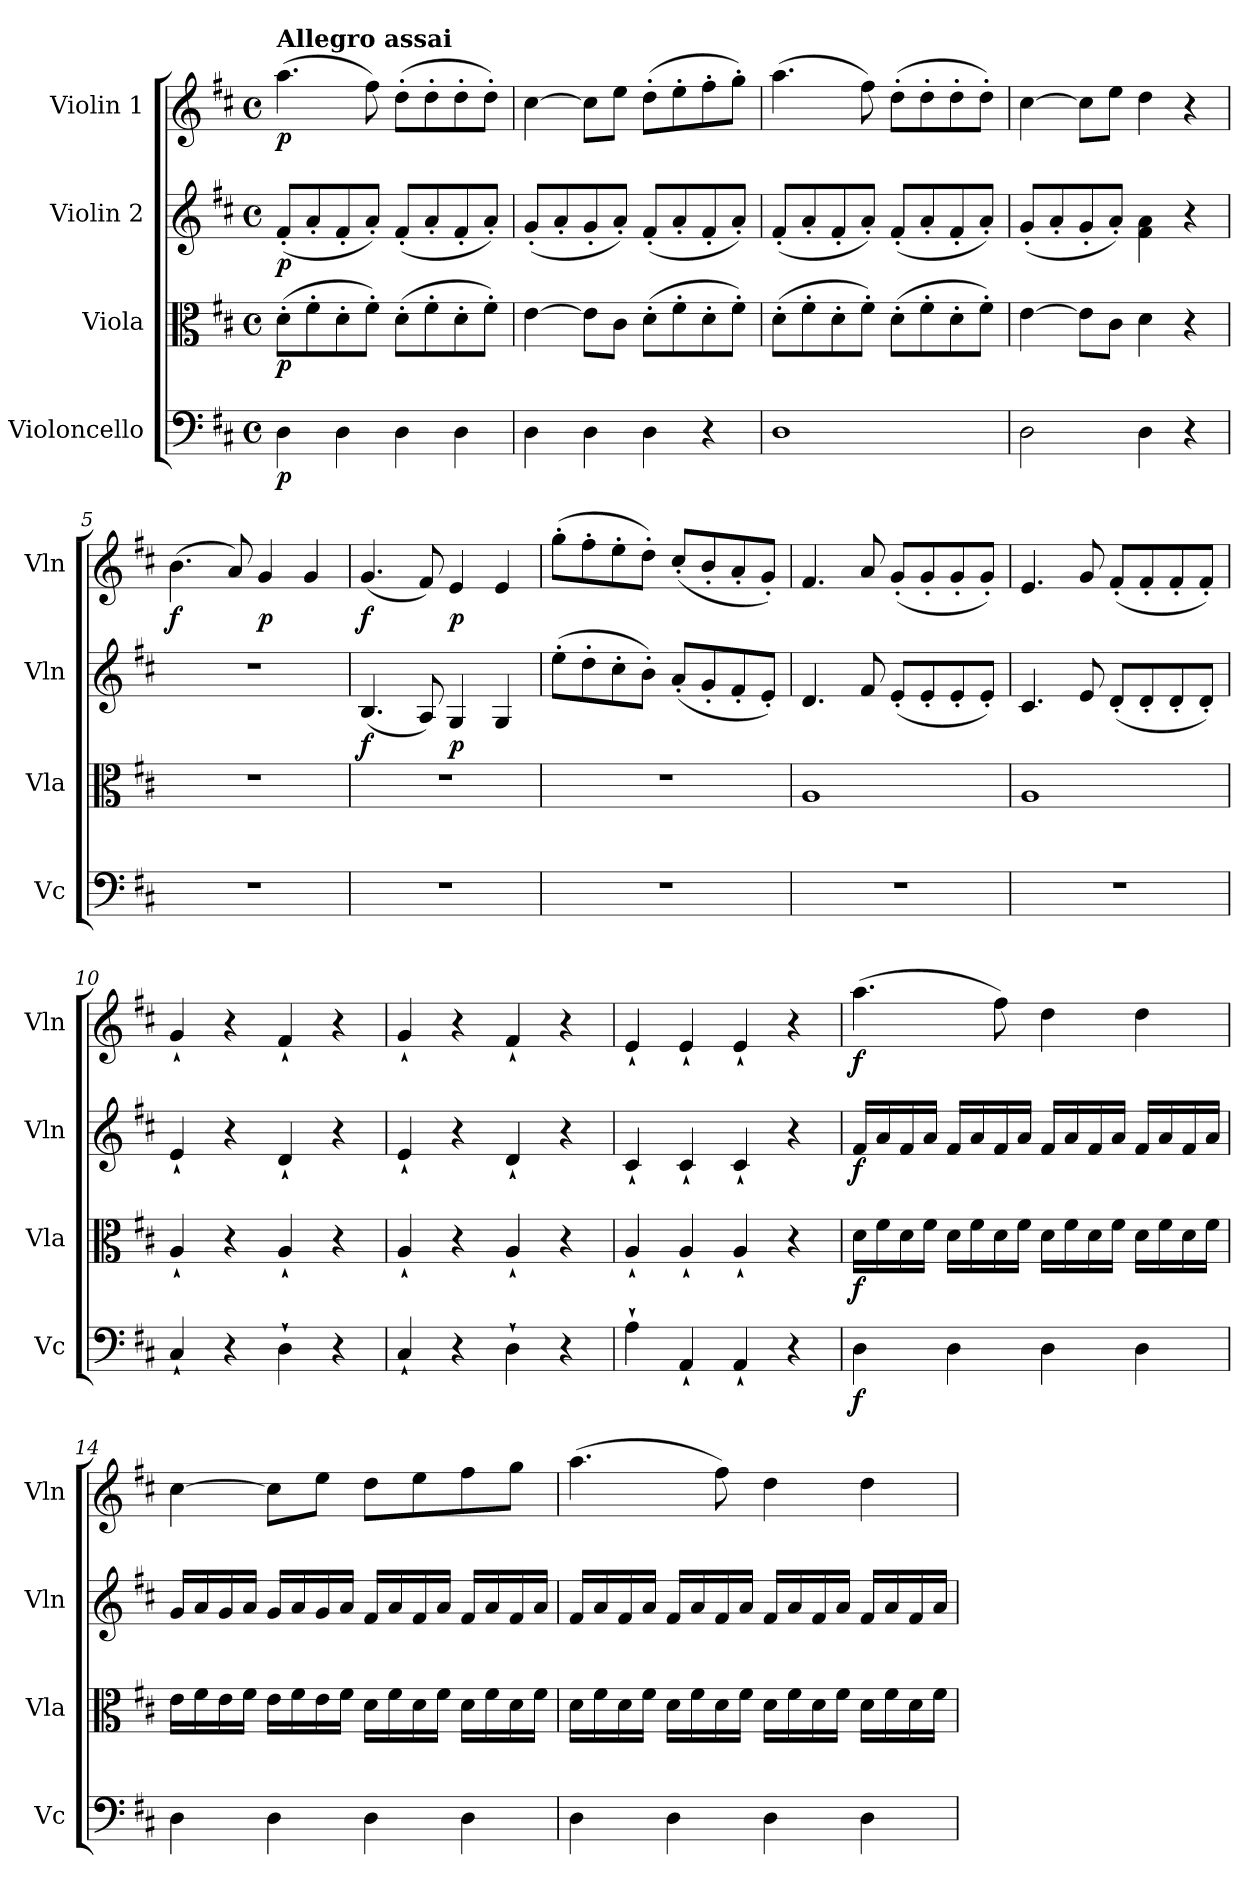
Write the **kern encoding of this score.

**kern	**dynam	**kern	**dynam	**kern	**dynam	**kern	**dynam
*part4	*part4	*part3	*part3	*part2	*part2	*part1	*part1
*staff4	*staff4	*staff3	*staff3	*staff2	*staff2	*staff1	*staff1
*I"Violoncello	*	*I"Viola	*	*I"Violin 2	*	*I"Violin 1	*
*I'Vc	*	*I'Vla	*	*I'Vln	*	*I'Vln	*
*clefF4	*	*clefC3	*	*clefG2	*	*clefG2	*
*k[f#c#]	*	*k[f#c#]	*	*k[f#c#]	*	*k[f#c#]	*
*M4/4	*	*M4/4	*	*M4/4	*	*M4/4	*
*met(c)	*	*met(c)	*	*met(c)	*	*met(c)	*
=1	=1	=1	=1	=1	=1	=1	=1
!	!	!	!	!	!	!LO:TX:a:B:t=Allegro assai	!
!	!LO:DY:b	!	!LO:DY:b	!	!LO:DY:b	!	!LO:DY:b
4D\	p	(>8d'\L	p	(<8f#'/L	p	(>4.aa\	p
.	.	8f#'\	.	8a'/	.	.	.
4D\	.	8d'\	.	8f#'/	.	.	.
.	.	8f#'\J)	.	8a'/J)	.	8ff#\)	.
4D\	.	(>8d'\L	.	(<8f#'/L	.	(>8dd'\L	.
.	.	8f#'\	.	8a'/	.	8dd'\	.
4D\	.	8d'\	.	8f#'/	.	8dd'\	.
.	.	8f#'\J)	.	8a'/J)	.	8dd'\J)	.
=2	=2	=2	=2	=2	=2	=2	=2
4D\	.	[4e\	.	(<8g'/L	.	[4cc#\	.
.	.	.	.	8a'/	.	.	.
4D\	.	8e\L]	.	8g'/	.	8cc#\L]	.
.	.	8c#\J	.	8a'/J)	.	8ee\J	.
4D\	.	(>8d'\L	.	(<8f#'/L	.	(>8dd'\L	.
.	.	8f#'\	.	8a'/	.	8ee'\	.
4r	.	8d'\	.	8f#'/	.	8ff#'\	.
.	.	8f#'\J)	.	8a'/J)	.	8gg'\J)	.
=3	=3	=3	=3	=3	=3	=3	=3
1D	.	(>8d'\L	.	(<8f#'/L	.	(>4.aa\	.
.	.	8f#'\	.	8a'/	.	.	.
.	.	8d'\	.	8f#'/	.	.	.
.	.	8f#'\J)	.	8a'/J)	.	8ff#\)	.
.	.	(>8d'\L	.	(<8f#'/L	.	(>8dd'\L	.
.	.	8f#'\	.	8a'/	.	8dd'\	.
.	.	8d'\	.	8f#'/	.	8dd'\	.
.	.	8f#'\J)	.	8a'/J)	.	8dd'\J)	.
=4	=4	=4	=4	=4	=4	=4	=4
2D\	.	[4e\	.	(<8g'/L	.	[4cc#\	.
.	.	.	.	8a'/	.	.	.
.	.	8e\L]	.	8g'/	.	8cc#\L]	.
.	.	8c#\J	.	8a'/J)	.	8ee\J	.
4D\	.	4d\	.	4f#\ 4a\	.	4dd\	.
4r	.	4r	.	4r	.	4r	.
=5	=5	=5	=5	=5	=5	=5	=5
!	!	!	!	!	!	!	!LO:DY:b
1r	.	1r	.	1r	.	(>4.b\	f
.	.	.	.	.	.	8a/)	.
!	!	!	!	!	!	!	!LO:DY:b
.	.	.	.	.	.	4g/	p
.	.	.	.	.	.	4g/	.
=6	=6	=6	=6	=6	=6	=6	=6
!	!	!	!	!	!LO:DY:b	!	!LO:DY:b
1r	.	1r	.	(<4.B/	f	(<4.g/	f
.	.	.	.	8A/)	.	8f#/)	.
!	!	!	!	!	!LO:DY:b	!	!LO:DY:b
.	.	.	.	4G/	p	4e/	p
.	.	.	.	4G/	.	4e/	.
!!LO:LB:g=z
=7	=7	=7	=7	=7	=7	=7	=7
1r	.	1r	.	(>8ee'\L	.	(>8gg'\L	.
.	.	.	.	8dd'\	.	8ff#'\	.
.	.	.	.	8cc#'\	.	8ee'\	.
.	.	.	.	8b'\J)	.	8dd'\J)	.
.	.	.	.	(<8a'/L	.	(<8cc#'/L	.
.	.	.	.	8g'/	.	8b'/	.
.	.	.	.	8f#'/	.	8a'/	.
.	.	.	.	8e'/J)	.	8g'/J)	.
=8	=8	=8	=8	=8	=8	=8	=8
1r	.	1A	.	4.d/	.	4.f#/	.
.	.	.	.	8f#/	.	8a/	.
.	.	.	.	(<8e'/L	.	(<8g'/L	.
.	.	.	.	8e'/	.	8g'/	.
.	.	.	.	8e'/	.	8g'/	.
.	.	.	.	8e'/J)	.	8g'/J)	.
=9	=9	=9	=9	=9	=9	=9	=9
1r	.	1A	.	4.c#/	.	4.e/	.
.	.	.	.	8e/	.	8g/	.
.	.	.	.	(<8d'/L	.	(<8f#'/L	.
.	.	.	.	8d'/	.	8f#'/	.
.	.	.	.	8d'/	.	8f#'/	.
.	.	.	.	8d'/J)	.	8f#'/J)	.
=10	=10	=10	=10	=10	=10	=10	=10
4C#`/	.	4A`/	.	4e`/	.	4g`/	.
4r	.	4r	.	4r	.	4r	.
4D`\	.	4A`/	.	4d`/	.	4f#`/	.
4r	.	4r	.	4r	.	4r	.
=11	=11	=11	=11	=11	=11	=11	=11
4C#`/	.	4A`/	.	4e`/	.	4g`/	.
4r	.	4r	.	4r	.	4r	.
4D`\	.	4A`/	.	4d`/	.	4f#`/	.
4r	.	4r	.	4r	.	4r	.
=12	=12	=12	=12	=12	=12	=12	=12
4A`\	.	4A`/	.	4c#`/	.	4e`/	.
4AA`/	.	4A`/	.	4c#`/	.	4e`/	.
4AA`/	.	4A`/	.	4c#`/	.	4e`/	.
4r	.	4r	.	4r	.	4r	.
=13	=13	=13	=13	=13	=13	=13	=13
!	!LO:DY:b	!	!LO:DY:b	!	!LO:DY:b	!	!LO:DY:b
4D\	f	16d\LL	f	16f#/LL	f	(>4.aa\	f
.	.	16f#\	.	16a/	.	.	.
.	.	16d\	.	16f#/	.	.	.
.	.	16f#\JJ	.	16a/JJ	.	.	.
4D\	.	16d\LL	.	16f#/LL	.	.	.
.	.	16f#\	.	16a/	.	.	.
.	.	16d\	.	16f#/	.	8ff#\)	.
.	.	16f#\JJ	.	16a/JJ	.	.	.
4D\	.	16d\LL	.	16f#/LL	.	4dd\	.
.	.	16f#\	.	16a/	.	.	.
.	.	16d\	.	16f#/	.	.	.
.	.	16f#\JJ	.	16a/JJ	.	.	.
4D\	.	16d\LL	.	16f#/LL	.	4dd\	.
.	.	16f#\	.	16a/	.	.	.
.	.	16d\	.	16f#/	.	.	.
.	.	16f#\JJ	.	16a/JJ	.	.	.
!!LO:LB:g=z
=14	=14	=14	=14	=14	=14	=14	=14
4D\	.	16e\LL	.	16g/LL	.	[4cc#\	.
.	.	16f#\	.	16a/	.	.	.
.	.	16e\	.	16g/	.	.	.
.	.	16f#\JJ	.	16a/JJ	.	.	.
4D\	.	16e\LL	.	16g/LL	.	8cc#\L]	.
.	.	16f#\	.	16a/	.	.	.
.	.	16e\	.	16g/	.	8ee\J	.
.	.	16f#\JJ	.	16a/JJ	.	.	.
4D\	.	16d\LL	.	16f#/LL	.	8dd\L	.
.	.	16f#\	.	16a/	.	.	.
.	.	16d\	.	16f#/	.	8ee\	.
.	.	16f#\JJ	.	16a/JJ	.	.	.
4D\	.	16d\LL	.	16f#/LL	.	8ff#\	.
.	.	16f#\	.	16a/	.	.	.
.	.	16d\	.	16f#/	.	8gg\J	.
.	.	16f#\JJ	.	16a/JJ	.	.	.
=15	=15	=15	=15	=15	=15	=15	=15
4D\	.	16d\LL	.	16f#/LL	.	(>4.aa\	.
.	.	16f#\	.	16a/	.	.	.
.	.	16d\	.	16f#/	.	.	.
.	.	16f#\JJ	.	16a/JJ	.	.	.
4D\	.	16d\LL	.	16f#/LL	.	.	.
.	.	16f#\	.	16a/	.	.	.
.	.	16d\	.	16f#/	.	8ff#\)	.
.	.	16f#\JJ	.	16a/JJ	.	.	.
4D\	.	16d\LL	.	16f#/LL	.	4dd\	.
.	.	16f#\	.	16a/	.	.	.
.	.	16d\	.	16f#/	.	.	.
.	.	16f#\JJ	.	16a/JJ	.	.	.
4D\	.	16d\LL	.	16f#/LL	.	4dd\	.
.	.	16f#\	.	16a/	.	.	.
.	.	16d\	.	16f#/	.	.	.
.	.	16f#\JJ	.	16a/JJ	.	.	.
=	=	=	=	=	=	=	=
*-	*-	*-	*-	*-	*-	*-	*-
